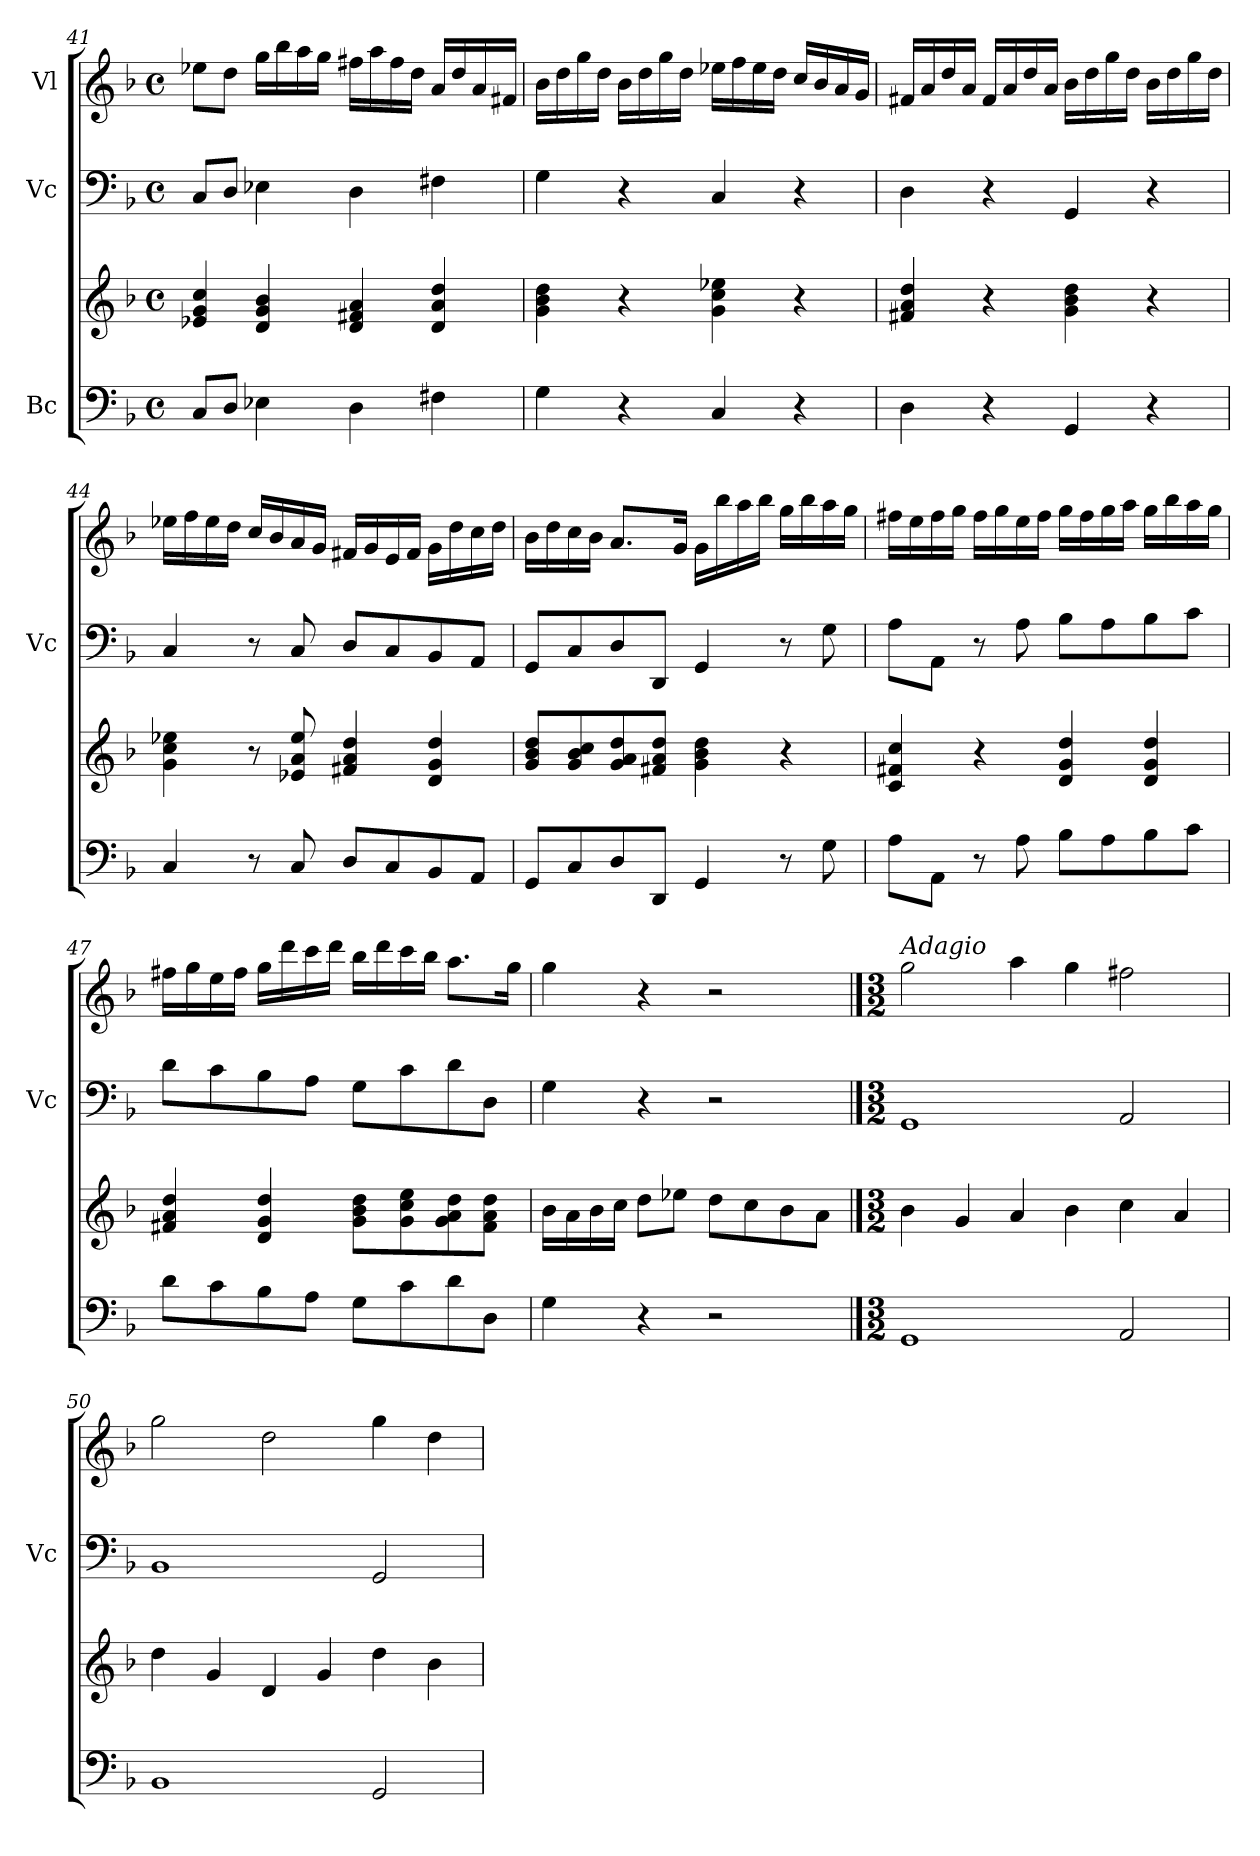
**kern	**kern	**kern	**kern
*part3	*part3	*part2	*part1
*staff4	*staff3	*staff2	*staff1
*I"Bc	*	*I"Vc	*I"Vl
*	*	*I'Vc	*
*clefF4	*clefG2	*clefF4	*clefG2
*k[b-]	*k[b-]	*k[b-]	*k[b-]
*M4/4	*M4/4	*M4/4	*M4/4
*met(c)	*met(c)	*met(c)	*met(c)
=41	=41	=41	=41
8C/L	4e-X/ 4g/ 4cc/	8C/L	8ee-X\L
8D/J	.	8D/J	8dd\J
4E-X\	4d/ 4g/ 4b-/	4E-X\	16gg\LL
.	.	.	16bb-\
.	.	.	16aa\
.	.	.	16gg\JJ
4D\	4d/ 4f#X/ 4a/	4D\	16ff#X\LL
.	.	.	16aa\
.	.	.	16ff#\
.	.	.	16dd\JJ
4F#X\	4d/ 4a/ 4dd/	4F#X\	16a/LL
.	.	.	16dd/
.	.	.	16a/
.	.	.	16f#X/JJ
!!LO:PB:g=z
=42	=42	=42	=42
4G\	4g\ 4b-\ 4dd\	4G\	16b-\LL
.	.	.	16dd\
.	.	.	16gg\
.	.	.	16dd\JJ
4r	4r	4r	16b-\LL
.	.	.	16dd\
.	.	.	16gg\
.	.	.	16dd\JJ
4C/	4g\ 4cc\ 4ee-X\	4C/	16ee-X\LL
.	.	.	16ff\
.	.	.	16ee-\
.	.	.	16dd\JJ
4r	4r	4r	16cc/LL
.	.	.	16b-/
.	.	.	16a/
.	.	.	16g/JJ
=43	=43	=43	=43
4D\	4f#X/ 4a/ 4dd/	4D\	16f#X/LL
.	.	.	16a/
.	.	.	16dd/
.	.	.	16a/JJ
4r	4r	4r	16f#/LL
.	.	.	16a/
.	.	.	16dd/
.	.	.	16a/JJ
4GG/	4g\ 4b-\ 4dd\	4GG/	16b-\LL
.	.	.	16dd\
.	.	.	16gg\
.	.	.	16dd\JJ
4r	4r	4r	16b-\LL
.	.	.	16dd\
.	.	.	16gg\
.	.	.	16dd\JJ
=44	=44	=44	=44
4C/	4g\ 4cc\ 4ee-X\	4C/	16ee-X\LL
.	.	.	16ff\
.	.	.	16ee-\
.	.	.	16dd\JJ
8r	8r	8r	16cc/LL
.	.	.	16b-/
8C/	8e-X/ 8a/ 8ee-/	8C/	16a/
.	.	.	16g/JJ
8D/L	4f#X/ 4a/ 4dd/	8D/L	16f#X/LL
.	.	.	16g/
8C/	.	8C/	16e/
.	.	.	16f#/JJ
8BB-/	4d/ 4g/ 4dd/	8BB-/	16g\LL
.	.	.	16dd\
8AA/J	.	8AA/J	16cc\
.	.	.	16dd\JJ
!!LO:LB:g=z
=45	=45	=45	=45
8GG/L	8g/ 8b-/ 8dd/L	8GG/L	16b-\LL
.	.	.	16dd\
8C/	8g/ 8b-/ 8cc/	8C/	16cc\
.	.	.	16b-\JJ
8D/	8g/ 8a/ 8dd/	8D/	8.a/L
8DD/J	8f#X/ 8a/ 8dd/J	8DD/J	.
.	.	.	16g/Jk
4GG/	4g\ 4b-\ 4dd\	4GG/	16g\LL
.	.	.	16bb-\
.	.	.	16aa\
.	.	.	16bb-\JJ
8r	4r	8r	16gg\LL
.	.	.	16bb-\
8G\	.	8G\	16aa\
.	.	.	16gg\JJ
=46	=46	=46	=46
8A\L	4c/ 4f#X/ 4cc/	8A\L	16ff#X\LL
.	.	.	16ee\
8AA\J	.	8AA\J	16ff#\
.	.	.	16gg\JJ
8r	4r	8r	16ff#\LL
.	.	.	16gg\
8A\	.	8A\	16ee\
.	.	.	16ff#\JJ
8B-\L	4d/ 4g/ 4dd/	8B-\L	16gg\LL
.	.	.	16ff#\
8A\	.	8A\	16gg\
.	.	.	16aa\JJ
8B-\	4d/ 4g/ 4dd/	8B-\	16gg\LL
.	.	.	16bb-\
8c\J	.	8c\J	16aa\
.	.	.	16gg\JJ
=47	=47	=47	=47
8d\L	4f#X/ 4a/ 4dd/	8d\L	16ff#X\LL
.	.	.	16gg\
8c\	.	8c\	16ee\
.	.	.	16ff#\JJ
8B-\	4d/ 4g/ 4dd/	8B-\	16gg\LL
.	.	.	16ddd\
8A\J	.	8A\J	16ccc\
.	.	.	16ddd\JJ
8G\L	8g\ 8b-\ 8dd\L	8G\L	16bb-\LL
.	.	.	16ddd\
8c\	8g\ 8cc\ 8ee\	8c\	16ccc\
.	.	.	16bb-\JJ
8d\	8g\ 8a\ 8dd\	8d\	8.aa\L
8D\J	8f#\ 8a\ 8dd\J	8D\J	.
.	.	.	16gg\Jk
=48	=48	=48	=48
4G\	16b-\LL	4G\	4gg\
.	16a\	.	.
.	16b-\	.	.
.	16cc\JJ	.	.
4r	8dd\L	4r	4r
.	8ee-X\J	.	.
2r	8dd\L	2r	2r
.	8cc\	.	.
.	8b-\	.	.
.	8a\J	.	.
!!LO:LB:g=z
==49	==49	==49	==49
*M3/2	*M3/2	*M3/2	*M3/2
*	*	*	*MM140
!	!	!	!LO:TX:a:i:t=Adagio
1GG	4b-\	1GG	2gg\
.	4g/	.	.
.	4a/	.	4aa\
.	4b-\	.	4gg\
2AA/	4cc\	2AA/	2ff#X\
.	4a/	.	.
=50	=50	=50	=50
1BB-	4dd\	1BB-	2gg\
.	4g/	.	.
.	4d/	.	2dd\
.	4g/	.	.
2GG/	4dd\	2GG/	4gg\
.	4b-\	.	4dd\
=	=	=	=
*-	*-	*-	*-
